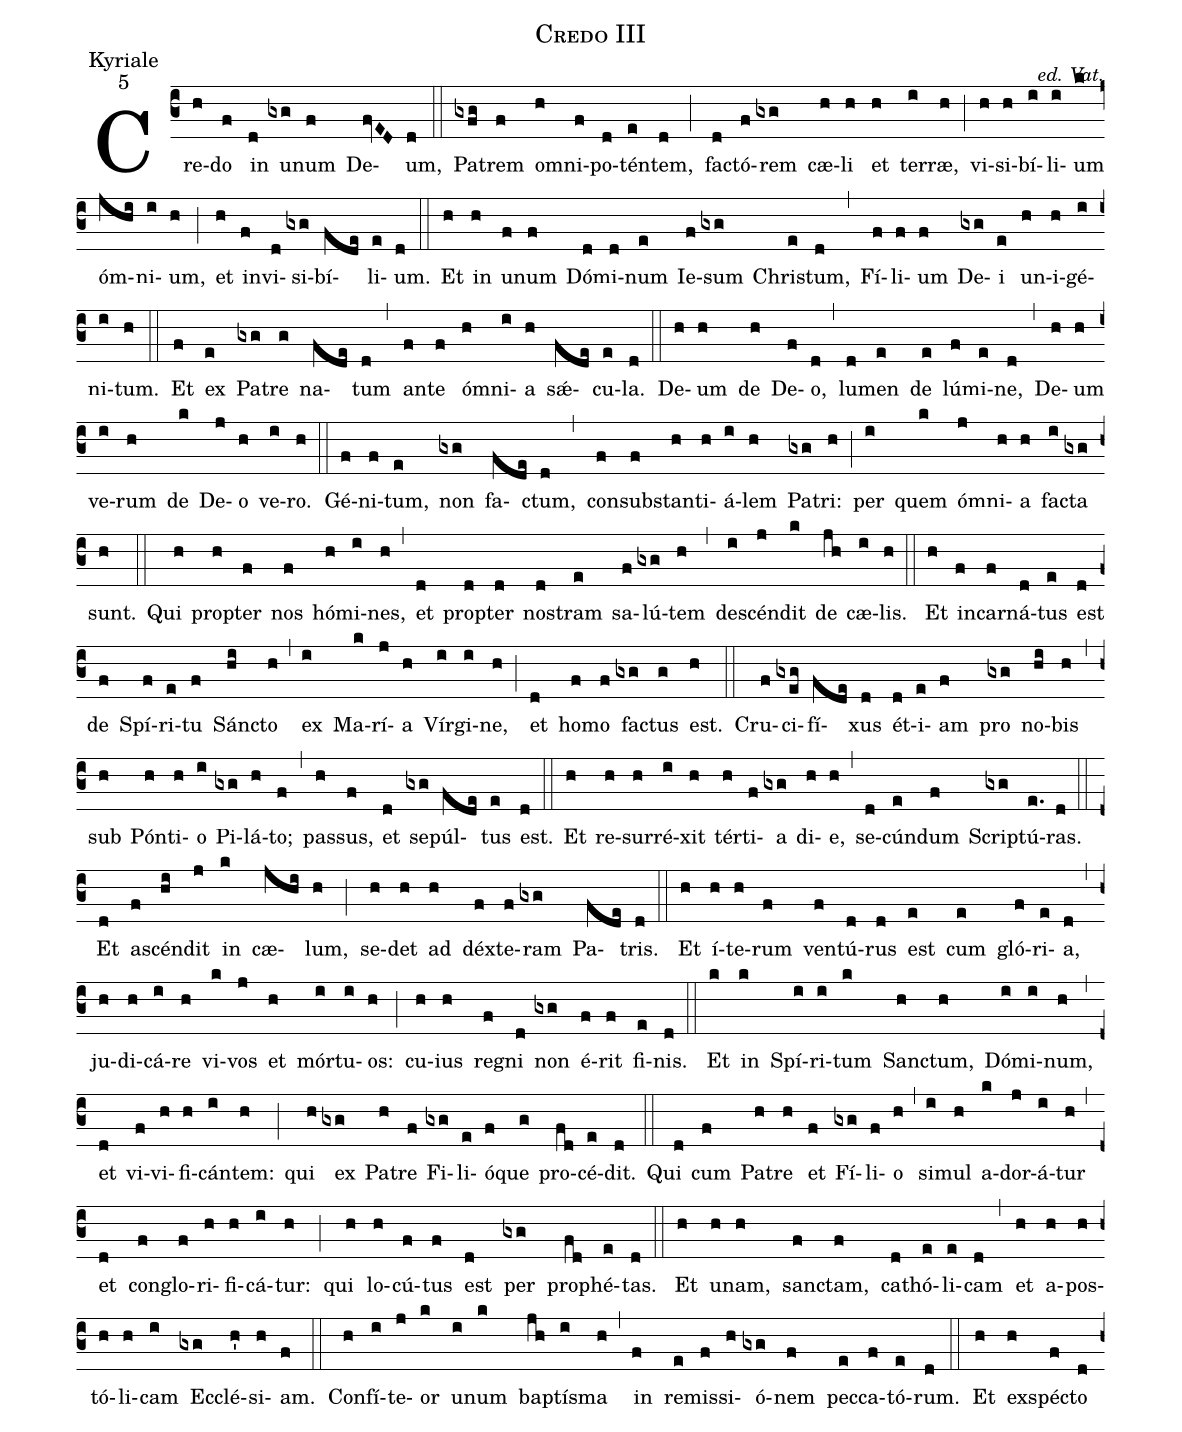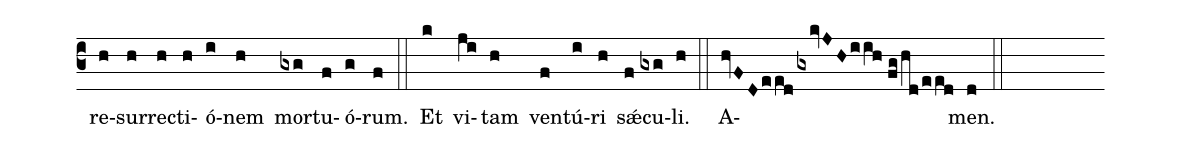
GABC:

name:Credo III;
office-part:Kyriale;
mode:5;
commentary:ed. Vat.;
%%
(c3) Cre(h)do(f) in(d) u(gxg)num(f) De(fvED)um,(d) (::) Pa(gxfg)trem(f) om(h)ni(f)po(d)tén(e)tem,(d) (;) fac(d)tó(f)rem(gxg) cæ(h)li(h) et(h) ter(i)ræ,(h) (;) vi(h)si(h)bí(i)li(i)um(k) óm(jhi)ni(i)um,(h) (;) et(h) in(f)vi(d)si(gxg)bí(fde)li(e)um.(d) (::)

Et(h) in(h) u(f)num(f) Dó(d)mi(d)num(e) Ie(f)sum(gxg) Chri(e)stum,(d) (,) Fí(f)li(f)um(f) De(gxg)i(e) un(h)i(h)gé(i)ni(i)tum.(h) (::) Et(f) ex(e) Pa(gxg)tre(g) na(fde)tum(d) (,) an(f)te(f) óm(h)ni(i)a(h) s<sp>'ae</sp>(fde)cu(e)la.(d) (::) De(h)um(h) de(h) De(f)o,(d) (,) lu(d)men(e) de(e) lú(f)mi(e)ne,(d) (,) De(h)um(h) ve(i)rum(h) de(k) De(j)o(h) ve(i)ro.(h) (::) Gé(f)ni(f)tum,(e) non(gxg) fa(fde)ctum,(d) (,) con(f)sub(f)stan(h)ti(h)á(i)lem(h) Pa(gxg)tri:(h) (;) per(i) quem(k) ó(j)mni(h)a(h) fa(i)cta(gxg) sunt.(h) (::) Qui(h) pro(h)pter(f) nos(f) hó(h)mi(i)nes,(h) (,) et(d) prop(d)ter(d) nos(d)tram(e) sa(f)lú(gxg)tem(h) (,) de(i)scén(j)dit(k) de(jh) cæ(i)lis.(h) (::) Et(h) in(f)car(f)ná(d)tus(e) est(d) de(f) Spí(f)ri(e)tu(f) Sán(hi)cto(h) (,) ex(i) Ma(k)rí(j)a(h) Vír(i)gi(i)ne,(h) (;) et(d) ho(f)mo(f) fa(gxg)ctus(g) est.(h) (::) Cru(f)ci(gxeg)fí(fde)xus(d) ét(d)i(e)am(f) pro(gxg) no(hi)bis(h) (,) sub(h) Pón(h)ti(h)o(i) Pi(gxg)lá(h)to;(f) (,) pas(h)sus,(f) et(d) se(gxg)púl(fde)tus(e) est.(d) (::) Et(h) re(h)sur(h)ré(i)xit(h) tér(h)ti(f)a(gxg) di(h)e,(h) (,) se(d)cún(e)dum(f) Scrip(gxg)tú(e.)ras.(d) (::) Et(d) a(f)scén(hi)dit(j) in(k) cæ(jhi)lum,(h) (;) se(h)det(h) ad(h) déx(f)te(f)ram(gxg) Pa(fde)tris.(d) (::) Et(h) í(h)te(h)rum(f) ven(f)tú(d)rus(d) est(e) cum(e) gló(f)ri(e)a,(d) (,) ju(h)di(h)cá(i)re(h) vi(k)vos(j) et(h) mór(i)tu(i)os:(h) (;) cu(h)ius(h) re(f)gni(d) non(gxg) é(f)rit(f) fi(e)nis.(d) (::)

Et(k) in(k) Spí(i)ri(i)tum(k) San(h)ctum,(h) Dó(i)mi(i)num,(h) (,) et(d) vi(f)vi(h)fi(h)cán(i)tem:(h) (;) qui(h) ex(gxg) Pa(h)tre(f) Fi(gxg)li(e)ó(f)que(g) pro(fd)cé(e)dit.(d) (::) Qui(d) cum(f) Pa(h)tre(h) et(f) Fí(gxg)li(f)o(h) (,) si(i)mul(h) a(k)dor(j)á(i)tur(h) (,) et(d) con(f)glo(f)ri(h)fi(h)cá(i)tur:(h) (;) qui(h) lo(h)cú(f)tus(f) est(d) per(gxg) pro(fd)phé(e)tas.(d) (::)

Et(h) u(h)nam,(h) san(f)ctam,(f) ca(d)thó(e)li(e)cam(d) (,) et(h) a(h)pos(h)tó(h)li(h)cam(i) Ec(gxg)clé(h')si(h)am.(f) (::)

Con(h)fí(i)te(j)or(k) u(i)num(k) bap(jh)tís(i)ma(h) (,) in(f) re(e)mis(f)si(h)ó(gxg)nem(f) pec(e)ca(f)tó(e)rum.(d) (::) Et(h) ex(h)spéc(f)to(d) re(h)sur(h)re(h)cti(h)ó(i)nem(h) mor(gxg)tu(f)ó(g)rum.(f) (::) Et(k) vi(ji)tam(h) ven(f)tú(i)ri(h) s<sp>'ae</sp>(f)cu(gxg)li.(h) (::) A(hvFDeedgxkvJHiih//fg/hd/eed)men.(d) (::)
